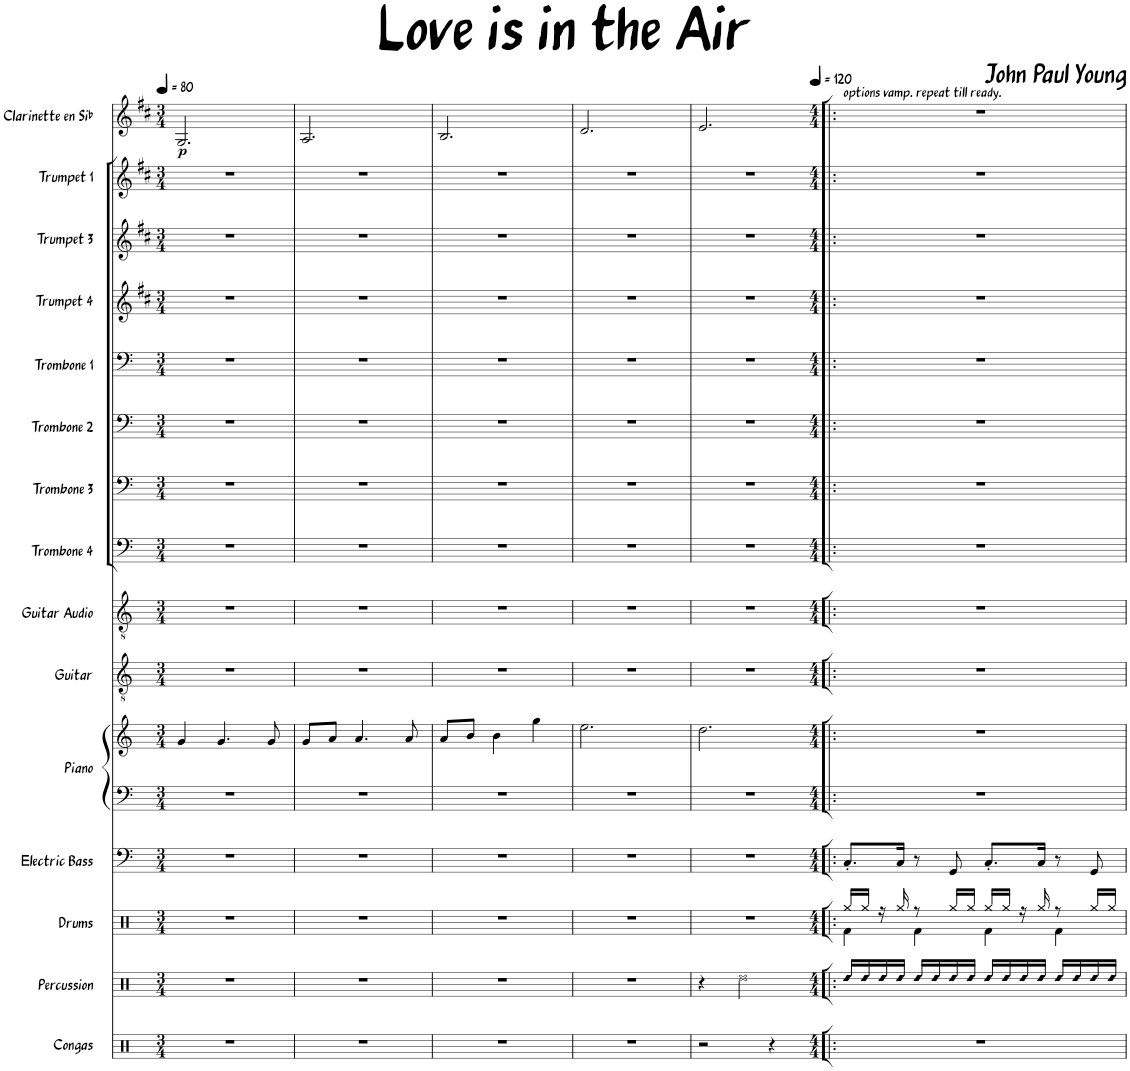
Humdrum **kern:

**kern	**kern	**kern	**kern	**kern	**kern	**kern	**kern	**kern	**kern	**kern	**kern	**kern	**kern	**kern	**kern	**dynam
*part15	*part14	*part13	*part12	*part11	*part11	*part10	*part9	*part8	*part7	*part6	*part5	*part4	*part3	*part2	*part1	*part1
*staff16	*staff15	*staff14	*staff13	*staff12	*staff11	*staff10	*staff9	*staff8	*staff7	*staff6	*staff5	*staff4	*staff3	*staff2	*staff1	*staff1
*I"Congas	*I"Percussion	*I"Drums	*I"Electric Bass	*I"Piano	*	*I"Guitar	*I"Guitar Audio	*I"Trombone 4	*I"Trombone 3	*I"Trombone 2	*I"Trombone 1	*I"Trumpet 4	*I"Trumpet 3	*I"Trumpet 1	*I"Clarinette en Sib	*
*I'Co.	*I'Perc.	*I'Drums	*I'El. B.	*I'Piano	*	*I'Guit.	*I'Gtr. Aud	*I'Tbn. 4	*I'Tbn. 3	*I'Tbn. 2	*I'Tbn. 1	*I'Tpt. 4	*I'Tpt. 3	*I'Tpt. 1	*I'Clar. Sib	*
*clefX	*clefX	*clefX	*clefF4	*clefF4	*clefG2	*clefGv2	*clefGv2	*clefF4	*clefF4	*clefF4	*clefF4	*clefG2	*clefG2	*clefG2	*clefG2	*
*	*	*	*Trd7c12	*	*	*	*	*	*	*	*	*Trd1c2	*Trd1c2	*Trd1c2	*Trd1c2	*
*k[]	*k[]	*k[]	*k[]	*k[]	*k[]	*k[]	*k[]	*k[]	*k[]	*k[]	*k[]	*k[f#c#]	*k[f#c#]	*k[f#c#]	*k[f#c#]	*
*M3/4	*M3/4	*M3/4	*M3/4	*M3/4	*M3/4	*M3/4	*M3/4	*M3/4	*M3/4	*M3/4	*M3/4	*M3/4	*M3/4	*M3/4	*M3/4	*
*MM80	*MM80	*MM80	*MM80	*MM80	*MM80	*MM80	*MM80	*MM80	*MM80	*MM80	*MM80	*MM80	*MM80	*MM80	*MM80	*
=1	=1	=1	=1	=1	=1	=1	=1	=1	=1	=1	=1	=1	=1	=1	=1	=1
!	!	!	!	!	!	!	!	!	!	!	!	!	!	!	!	!LO:DY:b
2.r	2.r	2.r	2.r	2.r	4g/	2.r	2.r	2.r	2.r	2.r	2.r	2.r	2.r	2.r	2.G/	p
.	.	.	.	.	4.g/	.	.	.	.	.	.	.	.	.	.	.
.	.	.	.	.	8g/	.	.	.	.	.	.	.	.	.	.	.
=2	=2	=2	=2	=2	=2	=2	=2	=2	=2	=2	=2	=2	=2	=2	=2	=2
2.r	2.r	2.r	2.r	2.r	8g/L	2.r	2.r	2.r	2.r	2.r	2.r	2.r	2.r	2.r	2.A/	.
.	.	.	.	.	8a/J	.	.	.	.	.	.	.	.	.	.	.
.	.	.	.	.	4.a/	.	.	.	.	.	.	.	.	.	.	.
.	.	.	.	.	8a/	.	.	.	.	.	.	.	.	.	.	.
=3	=3	=3	=3	=3	=3	=3	=3	=3	=3	=3	=3	=3	=3	=3	=3	=3
2.r	2.r	2.r	2.r	2.r	8a/L	2.r	2.r	2.r	2.r	2.r	2.r	2.r	2.r	2.r	2.B/	.
.	.	.	.	.	8b/J	.	.	.	.	.	.	.	.	.	.	.
.	.	.	.	.	4b\	.	.	.	.	.	.	.	.	.	.	.
.	.	.	.	.	4gg\	.	.	.	.	.	.	.	.	.	.	.
=4	=4	=4	=4	=4	=4	=4	=4	=4	=4	=4	=4	=4	=4	=4	=4	=4
2.r	2.r	2.r	2.r	2.r	2.ee\	2.r	2.r	2.r	2.r	2.r	2.r	2.r	2.r	2.r	2.d/	.
=5	=5	=5	=5	=5	=5	=5	=5	=5	=5	=5	=5	=5	=5	=5	=5	=5
2r	4r	2.r	2.r	2.r	2.dd\	2.r	2.r	2.r	2.r	2.r	2.r	2.r	2.r	2.r	2.e/	.
.	2Rdd\	.	.	.	.	.	.	.	.	.	.	.	.	.	.	.
4r	.	.	.	.	.	.	.	.	.	.	.	.	.	.	.	.
=6!|:	=6!|:	=6!|:	=6!|:	=6!|:	=6!|:	=6!|:	=6!|:	=6!|:	=6!|:	=6!|:	=6!|:	=6!|:	=6!|:	=6!|:	=6!|:	=6!|:
*M4/4	*M4/4	*M4/4	*M4/4	*M4/4	*M4/4	*M4/4	*M4/4	*M4/4	*M4/4	*M4/4	*M4/4	*M4/4	*M4/4	*M4/4	*M4/4	*
*	*	*	*	*	*	*	*	*	*	*	*	*	*	*	*MM120	*
!	!	!	!	!	!	!	!	!	!	!	!	!	!	!	!LO:TX:a:t=options vamp. repeat till ready.	!
!	!LO:N:head=diamond	!	!	!	!	!	!	!	!	!	!	!	!	!	!	!
*	*	*^	*	*	*	*	*	*	*	*	*	*	*	*	*	*
1r	16Rdd/LL	16Rgg/LL	4Rf\	8.C'/L	1r	1r	1r	1r	1r	1r	1r	1r	1r	1r	1r	1r	.
!	!LO:N:head=diamond	!	!	!	!	!	!	!	!	!	!	!	!	!	!	!	!
.	16Rdd/	16Rgg/JJ	.	.	.	.	.	.	.	.	.	.	.	.	.	.	.
!	!LO:N:head=diamond	!	!	!	!	!	!	!	!	!	!	!	!	!	!	!	!
.	16Rdd/	16r	.	.	.	.	.	.	.	.	.	.	.	.	.	.	.
!	!LO:N:head=diamond	!	!	!	!	!	!	!	!	!	!	!	!	!	!	!	!
.	16Rdd/JJ	16Rgg/	.	16C/Jk	.	.	.	.	.	.	.	.	.	.	.	.	.
!	!LO:N:head=diamond	!	!	!	!	!	!	!	!	!	!	!	!	!	!	!	!
.	16Rdd/LL	8r	4Rf\	8r	.	.	.	.	.	.	.	.	.	.	.	.	.
!	!LO:N:head=diamond	!	!	!	!	!	!	!	!	!	!	!	!	!	!	!	!
.	16Rdd/	.	.	.	.	.	.	.	.	.	.	.	.	.	.	.	.
!	!LO:N:head=diamond	!	!	!	!	!	!	!	!	!	!	!	!	!	!	!	!
.	16Rdd/	16Rgg/LL	.	8GG/	.	.	.	.	.	.	.	.	.	.	.	.	.
!	!LO:N:head=diamond	!	!	!	!	!	!	!	!	!	!	!	!	!	!	!	!
.	16Rdd/JJ	16Rgg/JJ	.	.	.	.	.	.	.	.	.	.	.	.	.	.	.
!	!LO:N:head=diamond	!	!	!	!	!	!	!	!	!	!	!	!	!	!	!	!
.	16Rdd/LL	16Rgg/LL	4Rf\	8.C'/L	.	.	.	.	.	.	.	.	.	.	.	.	.
!	!LO:N:head=diamond	!	!	!	!	!	!	!	!	!	!	!	!	!	!	!	!
.	16Rdd/	16Rgg/JJ	.	.	.	.	.	.	.	.	.	.	.	.	.	.	.
!	!LO:N:head=diamond	!	!	!	!	!	!	!	!	!	!	!	!	!	!	!	!
.	16Rdd/	16r	.	.	.	.	.	.	.	.	.	.	.	.	.	.	.
!	!LO:N:head=diamond	!	!	!	!	!	!	!	!	!	!	!	!	!	!	!	!
.	16Rdd/JJ	16Rgg/	.	16C/Jk	.	.	.	.	.	.	.	.	.	.	.	.	.
!	!LO:N:head=diamond	!	!	!	!	!	!	!	!	!	!	!	!	!	!	!	!
.	16Rdd/LL	8r	4Rf\	8r	.	.	.	.	.	.	.	.	.	.	.	.	.
!	!LO:N:head=diamond	!	!	!	!	!	!	!	!	!	!	!	!	!	!	!	!
.	16Rdd/	.	.	.	.	.	.	.	.	.	.	.	.	.	.	.	.
!	!LO:N:head=diamond	!	!	!	!	!	!	!	!	!	!	!	!	!	!	!	!
.	16Rdd/	16Rgg/LL	.	8GG/	.	.	.	.	.	.	.	.	.	.	.	.	.
!	!LO:N:head=diamond	!	!	!	!	!	!	!	!	!	!	!	!	!	!	!	!
.	16Rdd/JJ	16Rgg/JJ	.	.	.	.	.	.	.	.	.	.	.	.	.	.	.
*	*	*v	*v	*	*	*	*	*	*	*	*	*	*	*	*	*	*
=	=	=	=	=	=	=	=	=	=	=	=	=	=	=	=	=
*-	*-	*-	*-	*-	*-	*-	*-	*-	*-	*-	*-	*-	*-	*-	*-	*-
